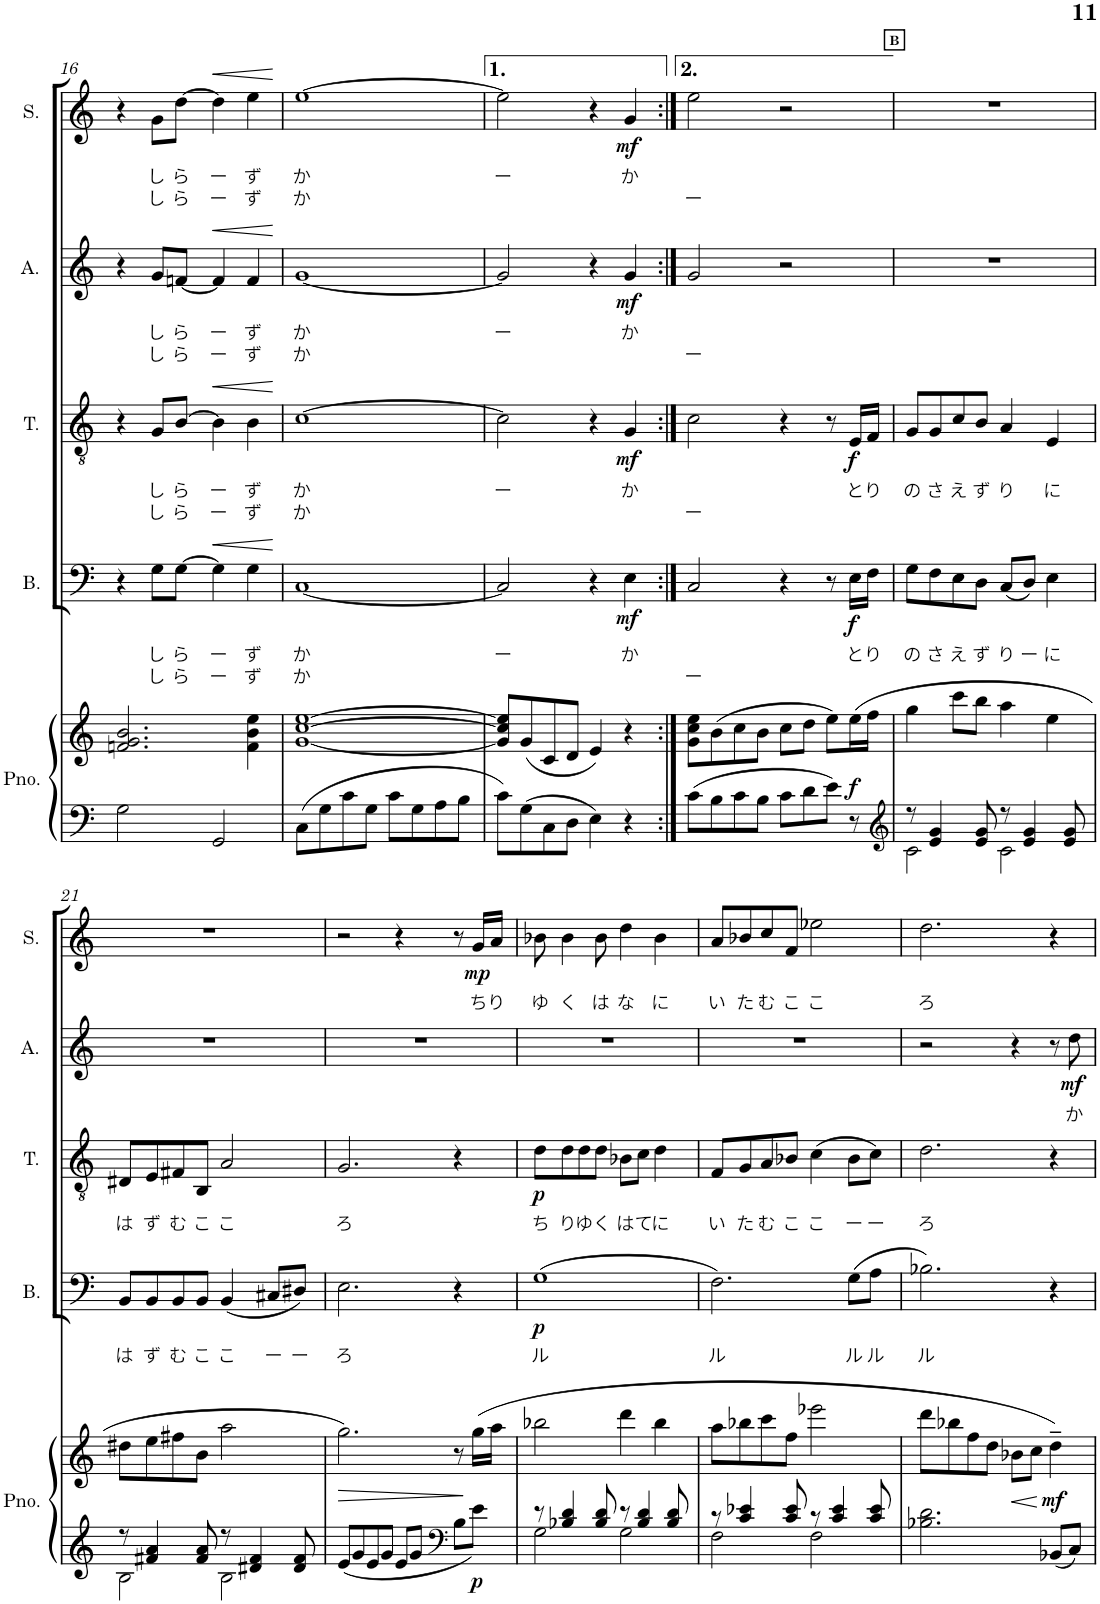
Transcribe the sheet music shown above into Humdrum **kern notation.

**kern	**kern	**dynam	**kern	**text	**text	**dynam	**kern	**text	**text	**dynam	**kern	**text	**text	**dynam	**kern	**text	**text	**dynam
*part5	*part5	*part5	*part4	*part4	*part4	*part4	*part3	*part3	*part3	*part3	*part2	*part2	*part2	*part2	*part1	*part1	*part1	*part1
*staff6	*staff5	*staff5/6	*staff4	*staff4	*staff4	*staff4	*staff3	*staff3	*staff3	*staff3	*staff2	*staff2	*staff2	*staff2	*staff1	*staff1	*staff1	*staff1
*I"Piano	*	*	*I"Bass	*	*	*	*I"Tenor	*	*	*	*I"Alto	*	*	*	*I"Soprano	*	*	*
*I'Pno.	*	*	*I'B.	*	*	*	*I'T.	*	*	*	*I'A.	*	*	*	*I'S.	*	*	*
!!LO:PB:g=z
*clefF4	*clefG2	*	*clefF4	*	*	*	*clefGv2	*	*	*	*clefG2	*	*	*	*clefG2	*	*	*
*	*	*	*Trd12c21	*	*	*	*Trd8c14	*	*	*	*Trd5c9	*	*	*	*Trd1c2	*	*	*
*k[]	*k[]	*	*k[]	*	*	*	*k[]	*	*	*	*k[]	*	*	*	*k[]	*	*	*
*M4/4	*M4/4	*	*M4/4	*	*	*	*M4/4	*	*	*	*M4/4	*	*	*	*M4/4	*	*	*
*met(c)	*met(c)	*	*met(c)	*	*	*	*met(c)	*	*	*	*met(c)	*	*	*	*met(c)	*	*	*
=16	=16	=16	=16	=16	=16	=16	=16	=16	=16	=16	=16	=16	=16	=16	=16	=16	=16	=16
2G\	2.fn/ 2.g/ 2.b/	.	4r	.	.	.	4r	.	.	.	4r	.	.	.	4r	.	.	.
!	!	!	!	!LO:LY:b	!LO:LY:b	!	!	!LO:LY:b	!LO:LY:b	!	!	!LO:LY:b	!LO:LY:b	!	!	!LO:LY:b	!LO:LY:b	!
.	.	.	8G\L	し	し	.	8G/L	し	し	.	8g/L	し	し	.	8g\L	し	し	.
!	!	!	!	!LO:LY:b	!LO:LY:b	!	!	!LO:LY:b	!LO:LY:b	!	!	!LO:LY:b	!LO:LY:b	!	!	!LO:LY:b	!LO:LY:b	!
.	.	.	[8G\J	ら	ら	.	[8B/J	ら	ら	.	[8fn/J	ら	ら	.	[8dd\J	ら	ら	.
!	!	!	!	!LO:LY:b	!LO:LY:b	!LO:HP:b	!	!LO:LY:b	!LO:LY:b	!LO:HP:b	!	!LO:LY:b	!LO:LY:b	!LO:HP:b	!	!LO:LY:b	!LO:LY:b	!LO:HP:b
2GG/	.	.	4G\]	ー	ー	<	4B\]	ー	ー	<	4f/]	ー	ー	<	4dd\]	ー	ー	<
!	!	!	!	!LO:LY:b	!LO:LY:b	!	!	!LO:LY:b	!LO:LY:b	!	!	!LO:LY:b	!LO:LY:b	!	!	!LO:LY:b	!LO:LY:b	!
.	4f\ 4b\ 4ee\	.	4G\	ず	ず	.	4B\	ず	ず	.	4f/	ず	ず	.	4ee\	ず	ず	.
.	.	.	.	.	.	[	.	.	.	[	.	.	.	[	.	.	.	[
=17	=17	=17	=17	=17	=17	=17	=17	=17	=17	=17	=17	=17	=17	=17	=17	=17	=17	=17
!	!	!	!	!LO:LY:b	!LO:LY:b	!	!	!LO:LY:b	!LO:LY:b	!	!	!LO:LY:b	!LO:LY:b	!	!	!LO:LY:b	!LO:LY:b	!
8C\L	[1g [1cc [1ee	.	[1C	か	か	.	[1c	か	か	.	[1g	か	か	.	[1ee	か	か	.
8G\	.	.	.	.	.	.	.	.	.	.	.	.	.	.	.	.	.	.
8c\	.	.	.	.	.	.	.	.	.	.	.	.	.	.	.	.	.	.
8G\J	.	.	.	.	.	.	.	.	.	.	.	.	.	.	.	.	.	.
8c\L	.	.	.	.	.	.	.	.	.	.	.	.	.	.	.	.	.	.
8G\	.	.	.	.	.	.	.	.	.	.	.	.	.	.	.	.	.	.
8A\	.	.	.	.	.	.	.	.	.	.	.	.	.	.	.	.	.	.
8B\J	.	.	.	.	.	.	.	.	.	.	.	.	.	.	.	.	.	.
=18	=18	=18	=18	=18	=18	=18	=18	=18	=18	=18	=18	=18	=18	=18	=18	=18	=18	=18
!	!	!	!	!LO:LY:b	!	!	!	!LO:LY:b	!	!	!	!LO:LY:b	!	!	!	!LO:LY:b	!	!
8c\L	8g/] 8cc/] 8ee/]L	.	2C/]	ー	.	.	2c\]	ー	.	.	2g/]	ー	.	.	2ee\]	ー	.	.
8G\	(8g/	.	.	.	.	.	.	.	.	.	.	.	.	.	.	.	.	.
8C\	8c/	.	.	.	.	.	.	.	.	.	.	.	.	.	.	.	.	.
8D\J	8d/J	.	.	.	.	.	.	.	.	.	.	.	.	.	.	.	.	.
4E\	4e/)	.	4r	.	.	.	4r	.	.	.	4r	.	.	.	4r	.	.	.
!	!	!	!	!LO:LY:b	!	!LO:DY:b	!	!LO:LY:b	!	!LO:DY:b	!	!LO:LY:b	!	!LO:DY:b	!	!LO:LY:b	!	!LO:DY:b
4r	4r	.	4E\	か	.	mf	4G/	か	.	mf	4g/	か	.	mf	4g/	か	.	mf
=19:|!	=19:|!	=19:|!	=19:|!	=19:|!	=19:|!	=19:|!	=19:|!	=19:|!	=19:|!	=19:|!	=19:|!	=19:|!	=19:|!	=19:|!	=19:|!	=19:|!	=19:|!	=19:|!
!	!	!	!	!LO:LY:b	!LO:LY:b	!	!	!LO:LY:b	!LO:LY:b	!	!	!LO:LY:b	!LO:LY:b	!	!	!LO:LY:b	!LO:LY:b	!
8c\L	8g\ 8cc\ 8ee\L	.	2C/	.	ー	.	2c\	.	ー	.	2g/	.	ー	.	2ee\	.	ー	.
8B\	(8b\	.	.	.	.	.	.	.	.	.	.	.	.	.	.	.	.	.
8c\	8cc\	.	.	.	.	.	.	.	.	.	.	.	.	.	.	.	.	.
8B\J	8b\J	.	.	.	.	.	.	.	.	.	.	.	.	.	.	.	.	.
8c\L	8cc\L	.	4r	.	.	.	4r	.	.	.	2r	.	.	.	2r	.	.	.
8d\	8dd\J	.	.	.	.	.	.	.	.	.	.	.	.	.	.	.	.	.
8e\J	8ee\L)	.	8r	.	.	.	8r	.	.	.	.	.	.	.	.	.	.	.
!	!	!LO:DY:b	!	!LO:LY:b	!	!LO:DY:b	!	!LO:LY:b	!	!LO:DY:b	!	!	!	!	!	!	!	!
8r	(16ee\L	f	16E\LL	と	.	f	16E/LL	と	.	f	.	.	.	.	.	.	.	.
!	!	!	!	!LO:LY:b	!	!	!	!LO:LY:b	!	!	!	!	!	!	!	!	!	!
.	16ff\JJ	.	16F\JJ	り	.	.	16F/JJ	り	.	.	.	.	.	.	.	.	.	.
!!LO:REH:place=s1:a:B:cj:fs=7:t=B
=20	=20	=20	=20	=20	=20	=20	=20	=20	=20	=20	=20	=20	=20	=20	=20	=20	=20	=20
*clefG2	*	*	*	*	*	*	*	*	*	*	*	*	*	*	*	*	*	*
*^	*	*	*	*	*	*	*	*	*	*	*	*	*	*	*	*	*	*
!	!	!	!	!	!LO:LY:b	!	!	!	!LO:LY:b	!	!	!	!	!	!	!	!	!	!
8r	2c\	4gg\	.	8G\L	の	.	.	8G/L	の	.	.	1r	.	.	.	1r	.	.	.
!	!	!	!	!	!LO:LY:b	!	!	!	!LO:LY:b	!	!	!	!	!	!	!	!	!	!
4e/ 4g/	.	.	.	8F\	さ	.	.	8G/	さ	.	.	.	.	.	.	.	.	.	.
!	!	!	!	!	!LO:LY:b	!	!	!	!LO:LY:b	!	!	!	!	!	!	!	!	!	!
.	.	8ccc\L	.	8E\	え	.	.	8c/	え	.	.	.	.	.	.	.	.	.	.
!	!	!	!	!	!LO:LY:b	!	!	!	!LO:LY:b	!	!	!	!	!	!	!	!	!	!
8e/ 8g/	.	8bb\J	.	8D\J	ず	.	.	8B/J	ず	.	.	.	.	.	.	.	.	.	.
!	!	!	!	!	!LO:LY:b	!	!	!	!LO:LY:b	!	!	!	!	!	!	!	!	!	!
8r	2c\	4aa\	.	(8C/L	り	.	.	4A/	り	.	.	.	.	.	.	.	.	.	.
!	!	!	!	!	!LO:LY:b	!	!	!	!	!	!	!	!	!	!	!	!	!	!
4e/ 4g/	.	.	.	8D/J)	ー	.	.	.	.	.	.	.	.	.	.	.	.	.	.
!	!	!	!	!	!LO:LY:b	!	!	!	!LO:LY:b	!	!	!	!	!	!	!	!	!	!
.	.	4ee\	.	4E\	に	.	.	4E/	に	.	.	.	.	.	.	.	.	.	.
8e/ 8g/	.	.	.	.	.	.	.	.	.	.	.	.	.	.	.	.	.	.	.
!!LO:LB:g=z
=21	=21	=21	=21	=21	=21	=21	=21	=21	=21	=21	=21	=21	=21	=21	=21	=21	=21	=21	=21
!	!	!	!	!	!LO:LY:b	!	!	!	!LO:LY:b	!	!	!	!	!	!	!	!	!	!
8r	2B\	8dd#X\L	.	8BB/L	は	.	.	8D#X/L	は	.	.	1r	.	.	.	1r	.	.	.
!	!	!	!	!	!LO:LY:b	!	!	!	!LO:LY:b	!	!	!	!	!	!	!	!	!	!
4f#X/ 4a/	.	8ee\	.	8BB/	ず	.	.	8E/	ず	.	.	.	.	.	.	.	.	.	.
!	!	!	!	!	!LO:LY:b	!	!	!	!LO:LY:b	!	!	!	!	!	!	!	!	!	!
.	.	8ff#X\	.	8BB/	む	.	.	8F#X/	む	.	.	.	.	.	.	.	.	.	.
!	!	!	!	!	!LO:LY:b	!	!	!	!LO:LY:b	!	!	!	!	!	!	!	!	!	!
8f#/ 8a/	.	8b\J	.	8BB/J	こ	.	.	8BB/J	こ	.	.	.	.	.	.	.	.	.	.
!	!	!	!	!	!LO:LY:b	!	!	!	!LO:LY:b	!	!	!	!	!	!	!	!	!	!
8r	2B\	2aa\	.	(4BB/	こ	.	.	2A/	こ	.	.	.	.	.	.	.	.	.	.
4d#X/ 4f#/	.	.	.	.	.	.	.	.	.	.	.	.	.	.	.	.	.	.	.
!	!	!	!	!	!LO:LY:b	!	!	!	!	!	!	!	!	!	!	!	!	!	!
.	.	.	.	8C#X/L	ー	.	.	.	.	.	.	.	.	.	.	.	.	.	.
!	!	!	!	!	!LO:LY:b	!	!	!	!	!	!	!	!	!	!	!	!	!	!
8d#/ 8f#/	.	.	.	8D#X/J)	ー	.	.	.	.	.	.	.	.	.	.	.	.	.	.
*v	*v	*	*	*	*	*	*	*	*	*	*	*	*	*	*	*	*	*	*
=22	=22	=22	=22	=22	=22	=22	=22	=22	=22	=22	=22	=22	=22	=22	=22	=22	=22	=22
!	!	!	!	!LO:LY:b	!	!	!	!LO:LY:b	!	!	!	!	!	!	!	!	!	!
8e/L	2.gg\)	.	2.E\	ろ	.	.	2.G/	ろ	.	.	1r	.	.	.	2r	.	.	.
8g/	.	.	.	.	.	.	.	.	.	.	.	.	.	.	.	.	.	.
8e/	.	.	.	.	.	.	.	.	.	.	.	.	.	.	.	.	.	.
8g/J	.	.	.	.	.	.	.	.	.	.	.	.	.	.	.	.	.	.
8e/L	.	.	.	.	.	.	.	.	.	.	.	.	.	.	4r	.	.	.
8g/J	.	.	.	.	.	.	.	.	.	.	.	.	.	.	.	.	.	.
*clefF4	*	*	*	*	*	*	*	*	*	*	*	*	*	*	*	*	*	*
8B\L	8r	.	4r	.	.	.	4r	.	.	.	.	.	.	.	8r	.	.	.
!	!	!LO:DY:b=2	!	!	!	!	!	!	!	!	!	!	!	!	!	!LO:LY:b	!	!LO:DY:b
8e\J	(16gg\LL	p	.	.	.	.	.	.	.	.	.	.	.	.	16g/LL	ち	.	mp
!	!	!	!	!	!	!	!	!	!	!	!	!	!	!	!	!LO:LY:b	!	!
.	16aa\JJ	.	.	.	.	.	.	.	.	.	.	.	.	.	16a/JJ	り	.	.
=23	=23	=23	=23	=23	=23	=23	=23	=23	=23	=23	=23	=23	=23	=23	=23	=23	=23	=23
*^	*	*	*	*	*	*	*	*	*	*	*	*	*	*	*	*	*	*
!	!	!	!	!	!LO:LY:b	!	!LO:DY:b	!	!LO:LY:b	!	!LO:DY:b	!	!	!	!	!	!LO:LY:b	!	!
8r	2G\	2bb-X\	.	(1G	ル	.	p	8d\L	ち	.	p	1r	.	.	.	8b-X\	ゆ	.	.
!	!	!	!	!	!	!	!	!	!LO:LY:b	!	!	!	!	!	!	!	!LO:LY:b	!	!
4B-X/ 4d/	.	.	.	.	.	.	.	8d\	り	.	.	.	.	.	.	4b-\	く	.	.
!	!	!	!	!	!	!	!	!	!LO:LY:b	!	!	!	!	!	!	!	!	!	!
.	.	.	.	.	.	.	.	8d\	ゆ	.	.	.	.	.	.	.	.	.	.
!	!	!	!	!	!	!	!	!	!LO:LY:b	!	!	!	!	!	!	!	!LO:LY:b	!	!
8B-/ 8d/	.	.	.	.	.	.	.	8d\J	く	.	.	.	.	.	.	8b-\	は	.	.
!	!	!	!	!	!	!	!	!	!LO:LY:b	!	!	!	!	!	!	!	!LO:LY:b	!	!
8r	2G\	4ddd\	.	.	.	.	.	8B-X\L	は	.	.	.	.	.	.	4dd\	な	.	.
!	!	!	!	!	!	!	!	!	!LO:LY:b	!	!	!	!	!	!	!	!	!	!
4B-/ 4d/	.	.	.	.	.	.	.	8c\J	て	.	.	.	.	.	.	.	.	.	.
!	!	!	!	!	!	!	!	!	!LO:LY:b	!	!	!	!	!	!	!	!LO:LY:b	!	!
.	.	4bb-\	.	.	.	.	.	4d\	に	.	.	.	.	.	.	4b-\	に	.	.
8B-/ 8d/	.	.	.	.	.	.	.	.	.	.	.	.	.	.	.	.	.	.	.
=24	=24	=24	=24	=24	=24	=24	=24	=24	=24	=24	=24	=24	=24	=24	=24	=24	=24	=24	=24
!	!	!	!	!	!LO:LY:b	!	!	!	!LO:LY:b	!	!	!	!	!	!	!	!LO:LY:b	!	!
8r	2F\	8aa\L	.	2.F\)	ル	.	.	8F/L	い	.	.	1r	.	.	.	8a/L	い	.	.
!	!	!	!	!	!	!	!	!	!LO:LY:b	!	!	!	!	!	!	!	!LO:LY:b	!	!
4c/ 4e-X/	.	8bb-X\	.	.	.	.	.	8G/	た	.	.	.	.	.	.	8b-X/	た	.	.
!	!	!	!	!	!	!	!	!	!LO:LY:b	!	!	!	!	!	!	!	!LO:LY:b	!	!
.	.	8ccc\	.	.	.	.	.	8A/	む	.	.	.	.	.	.	8cc/	む	.	.
!	!	!	!	!	!	!	!	!	!LO:LY:b	!	!	!	!	!	!	!	!LO:LY:b	!	!
8c/ 8e-/	.	8ff\J	.	.	.	.	.	8B-X/J	こ	.	.	.	.	.	.	8f/J	こ	.	.
!	!	!	!	!	!	!	!	!	!LO:LY:b	!	!	!	!	!	!	!	!LO:LY:b	!	!
8r	2F\	2eee-X\	.	.	.	.	.	(4c\	こ	.	.	.	.	.	.	2ee-X\	こ	.	.
4c/ 4e-/	.	.	.	.	.	.	.	.	.	.	.	.	.	.	.	.	.	.	.
!	!	!	!	!	!LO:LY:b	!	!	!	!LO:LY:b	!	!	!	!	!	!	!	!	!	!
.	.	.	.	(8G\L	ル	.	.	8B-\L	ー	.	.	.	.	.	.	.	.	.	.
!	!	!	!	!	!LO:LY:b	!	!	!	!LO:LY:b	!	!	!	!	!	!	!	!	!	!
8c/ 8e-/	.	.	.	8A\J	ル	.	.	8c\J)	ー	.	.	.	.	.	.	.	.	.	.
*v	*v	*	*	*	*	*	*	*	*	*	*	*	*	*	*	*	*	*	*
=25	=25	=25	=25	=25	=25	=25	=25	=25	=25	=25	=25	=25	=25	=25	=25	=25	=25	=25
!	!	!	!	!LO:LY:b	!	!	!	!LO:LY:b	!	!	!	!	!	!	!	!LO:LY:b	!	!
2.B-X\ 2.d\	8ddd\L	.	2.B-X\)	ル	.	.	2.d\	ろ	.	.	2r	.	.	.	2.dd\	ろ	.	.
.	8bb-X\	.	.	.	.	.	.	.	.	.	.	.	.	.	.	.	.	.
.	8ff\	.	.	.	.	.	.	.	.	.	.	.	.	.	.	.	.	.
.	8dd\J	.	.	.	.	.	.	.	.	.	.	.	.	.	.	.	.	.
!	!	!LO:HP:b	!	!	!	!	!	!	!	!	!	!	!	!	!	!	!	!
.	8b-X\L	<	.	.	.	.	.	.	.	.	4r	.	.	.	.	.	.	.
.	8cc\J	.	.	.	.	.	.	.	.	.	.	.	.	.	.	.	.	.
!	!	!LO:DY:n=1:b	!	!	!	!	!	!	!	!	!	!	!	!	!	!	!	!
8BB-X/L	4dd~\)	[ mf	4r	.	.	.	4r	.	.	.	8r	.	.	.	4r	.	.	.
!	!	!	!	!	!	!	!	!	!	!	!	!LO:LY:b	!	!LO:DY:b	!	!	!	!
8C/J	.	.	.	.	.	.	.	.	.	.	8dd\	か	.	mf	.	.	.	.
=	=	=	=	=	=	=	=	=	=	=	=	=	=	=	=	=	=	=
*-	*-	*-	*-	*-	*-	*-	*-	*-	*-	*-	*-	*-	*-	*-	*-	*-	*-	*-
